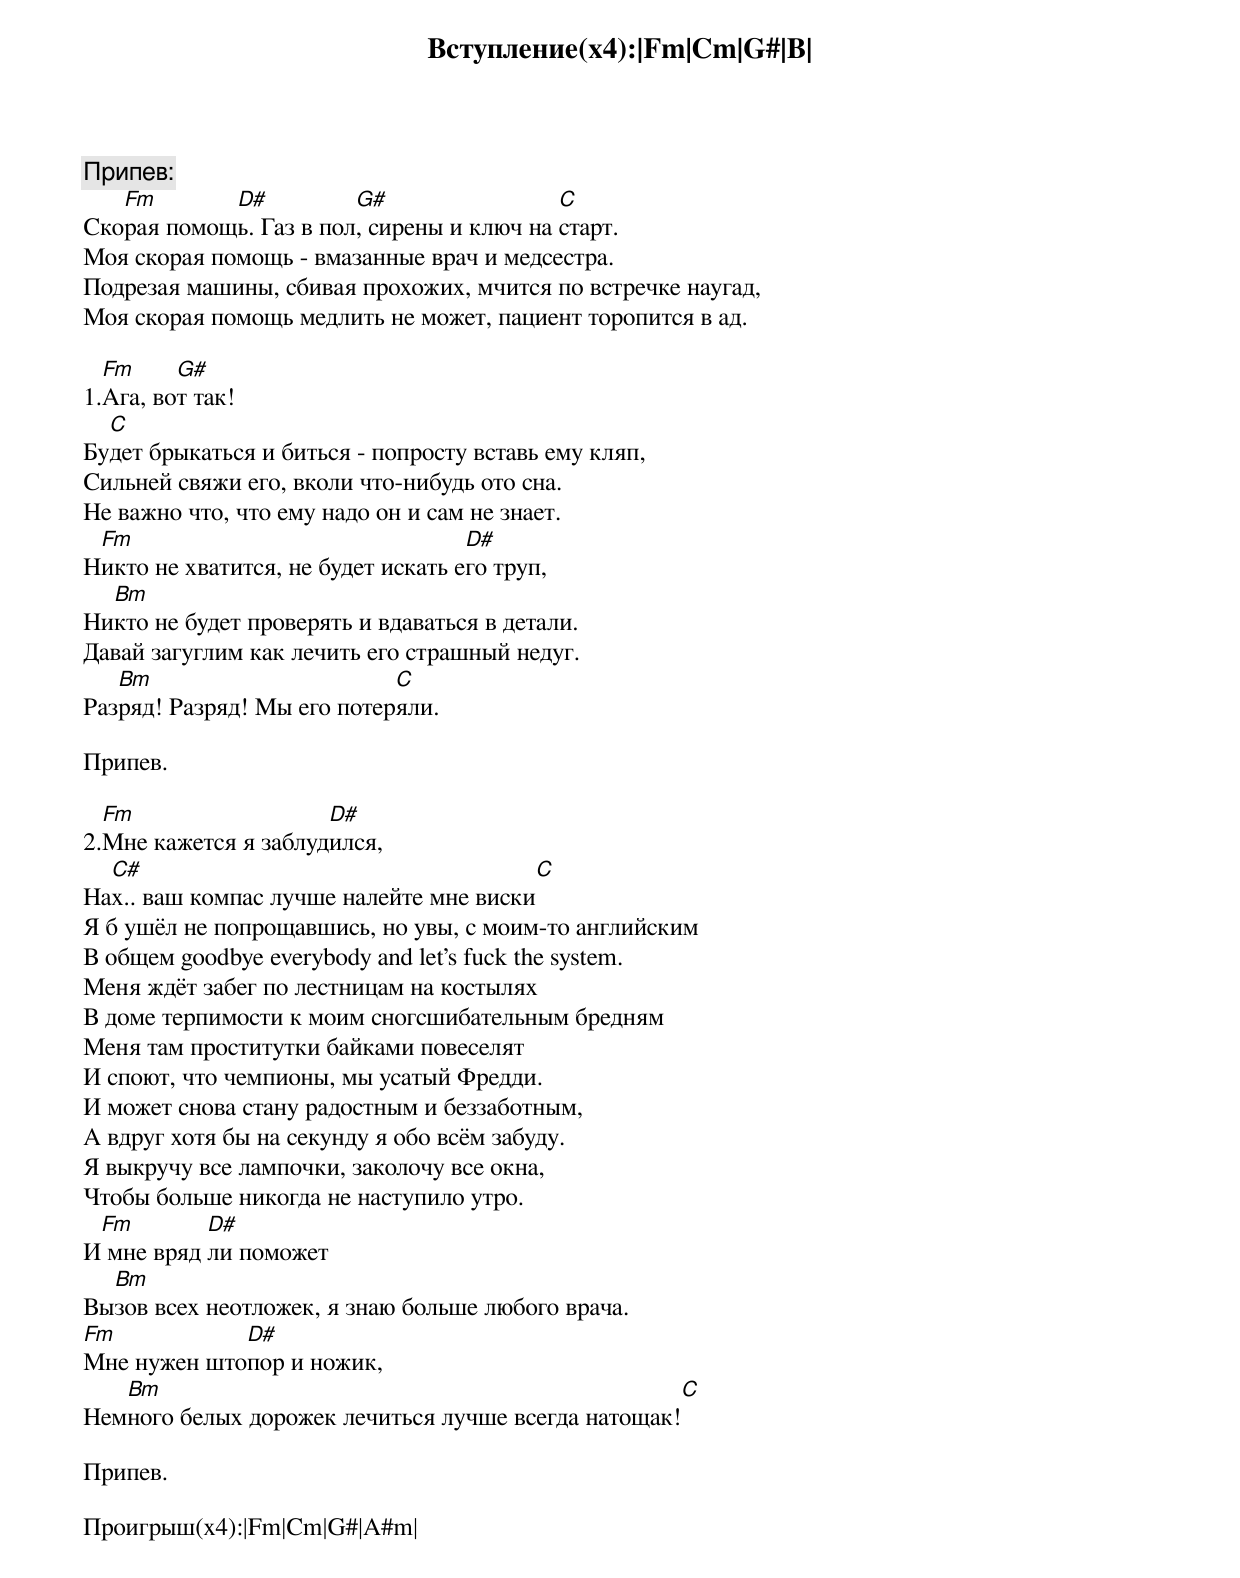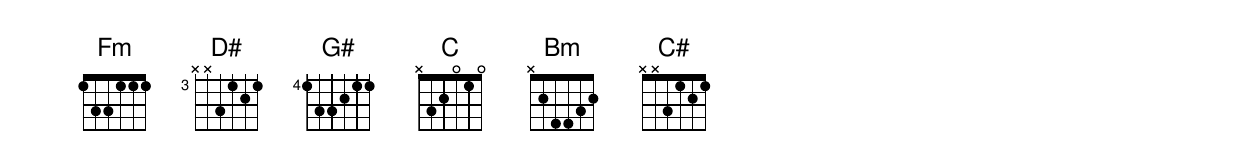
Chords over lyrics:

Вступление(x4):|Fm|Cm|G#|B|

Припев:
   Fm       D#          G#                 C
Cкорая помощь. Газ в пол, сирены и ключ на старт.
Моя скорая помощь - вмазанные врач и медсестра.
Подрезая машины, сбивая прохожих, мчится по встречке наугад,
Моя скорая помощь медлить не может, пациент торопится в ад.

  Fm     G#
1.Ага, вот так!
  C
Будет брыкаться и биться - попросту вставь ему кляп,
Сильней свяжи его, вколи что-нибудь ото сна.
Не важно что, что ему надо он и сам не знает.
 Fm                                 D#
Никто не хватится, не будет искать его труп,
  Bm
Никто не будет проверять и вдаваться в детали.
Давай загуглим как лечить его страшный недуг.
   Bm                       C
Разряд! Разряд! Мы его потеряли.

Припев.

  Fm                  D#
2.Мне кажется я заблудился,
  C#                                        C
Нах.. ваш компас лучше налейте мне виски
Я б ушёл не попрощавшись, но увы, с моим-то английским
В общем goodbye everybody and let's fuck the system.
Меня ждёт забег по лестницам на костылях
В доме терпимости к моим сногсшибательным бредням
Меня там проститутки байками повеселят
И споют, что чемпионы, мы усатый Фредди.
И может снова стану радостным и беззаботным,
А вдруг хотя бы на секунду я обо всём забуду.
Я выкручу все лампочки, заколочу все окна,
Чтобы больше никогда не наступило утро.
 Fm        D#
И мне вряд ли поможет
  Bm
Вызов всех неотложек, я знаю больше любого врача.
Fm           D#
Мне нужен штопор и ножик,
   Bm                                                    C
Немного белых дорожек лечиться лучше всегда натощак!

Припев.

Проигрыш(x4):|Fm|Cm|G#|A#m|
